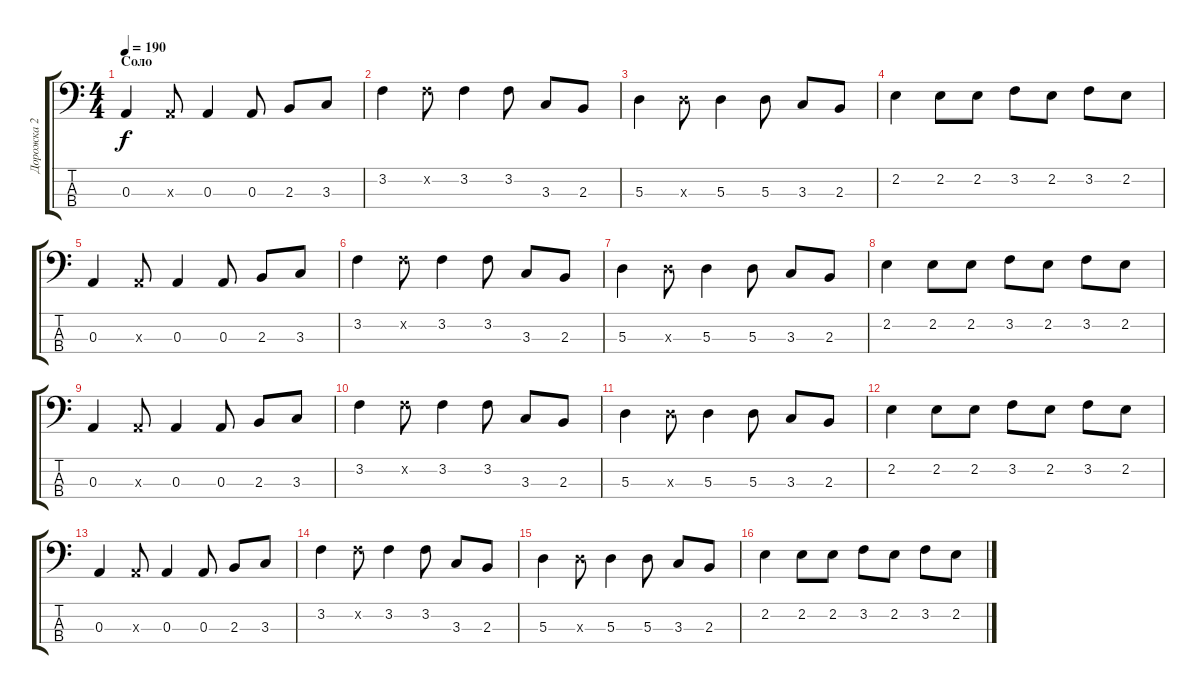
\track ("Дорожка 2" "Дорожка 2") {instrument electricbasspick}
\staff {score tabs}
\tuning (G2 D2 A1 E1) {hide}
\ts (4 4)
\section ("" "Соло")
\tempo 190
\clef f4
\ks c
0.3.4{dy f} 0.3{x}.8 0.3.4 0.3.8 2.3.8 3.3.8 |
3.2.4 3.2{x}.8 3.2.4 3.2.8 3.3.8 2.3.8 |
5.3.4 5.3{x}.8 5.3.4 5.3.8 3.3.8 2.3.8 |
2.2.4 2.2.8 2.2.8 3.2.8 2.2.8 3.2.8 2.2.8 |
0.3.4 0.3{x}.8 0.3.4 0.3.8 2.3.8 3.3.8 |
3.2.4 3.2{x}.8 3.2.4 3.2.8 3.3.8 2.3.8 |
5.3.4 5.3{x}.8 5.3.4 5.3.8 3.3.8 2.3.8 |
2.2.4 2.2.8 2.2.8 3.2.8 2.2.8 3.2.8 2.2.8 |
0.3.4 0.3{x}.8 0.3.4 0.3.8 2.3.8 3.3.8 |
3.2.4 3.2{x}.8 3.2.4 3.2.8 3.3.8 2.3.8 |
5.3.4 5.3{x}.8 5.3.4 5.3.8 3.3.8 2.3.8 |
2.2.4 2.2.8 2.2.8 3.2.8 2.2.8 3.2.8 2.2.8 |
0.3.4 0.3{x}.8 0.3.4 0.3.8 2.3.8 3.3.8 |
3.2.4 3.2{x}.8 3.2.4 3.2.8 3.3.8 2.3.8 |
5.3.4 5.3{x}.8 5.3.4 5.3.8 3.3.8 2.3.8 |
2.2.4 2.2.8 2.2.8 3.2.8 2.2.8 3.2.8 2.2.8
